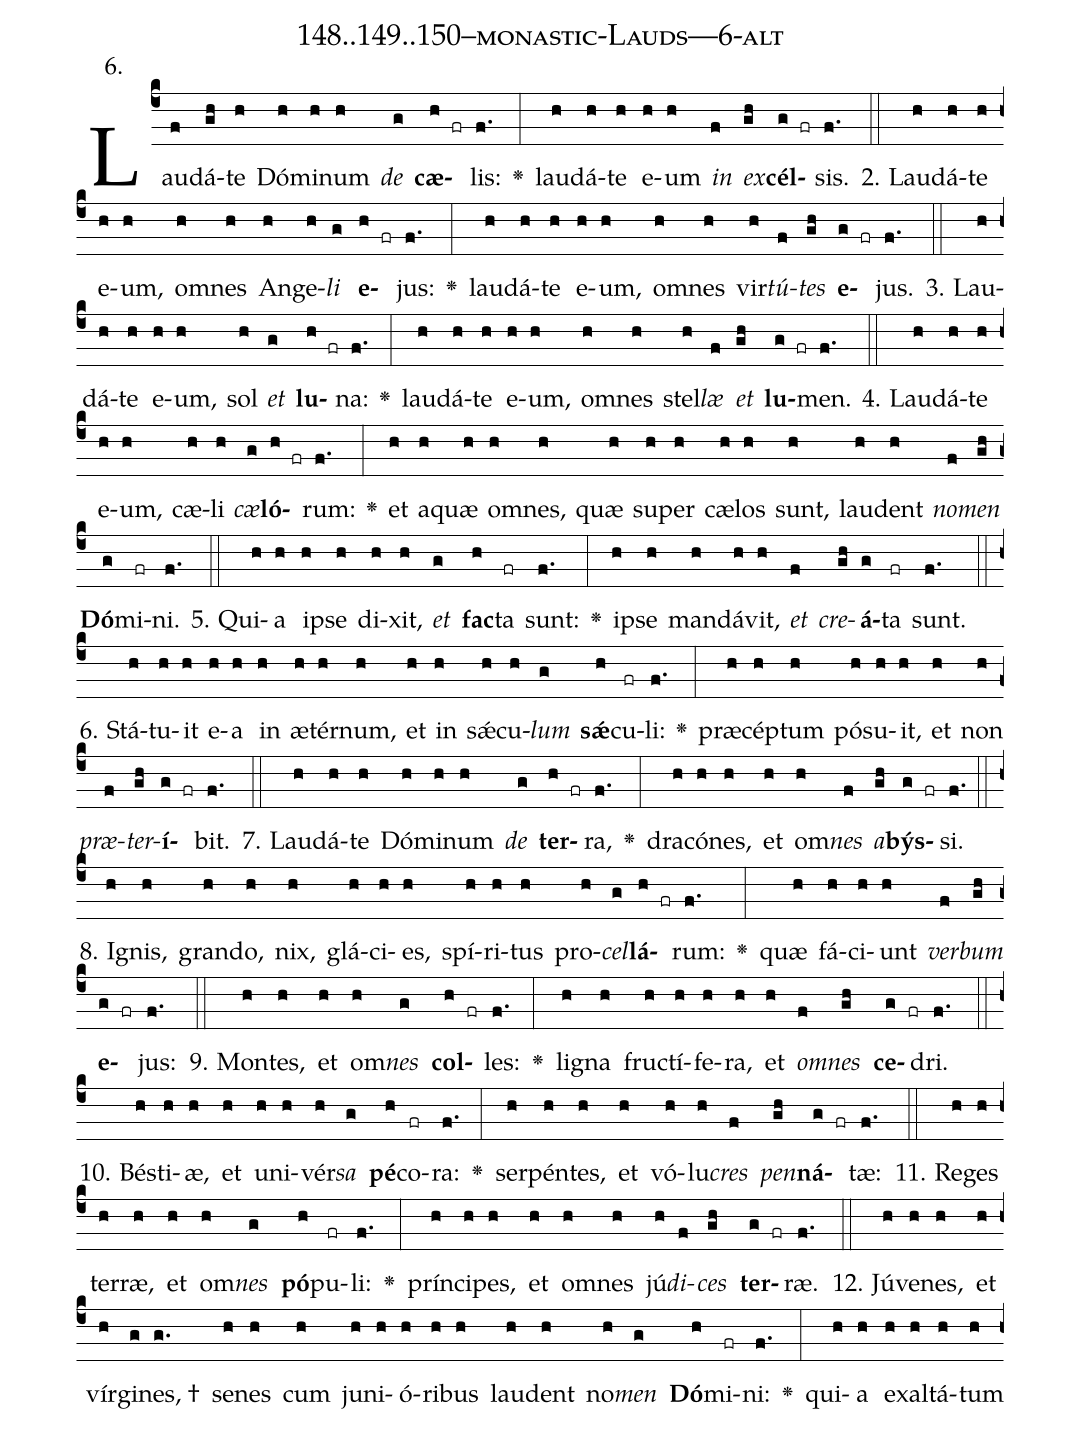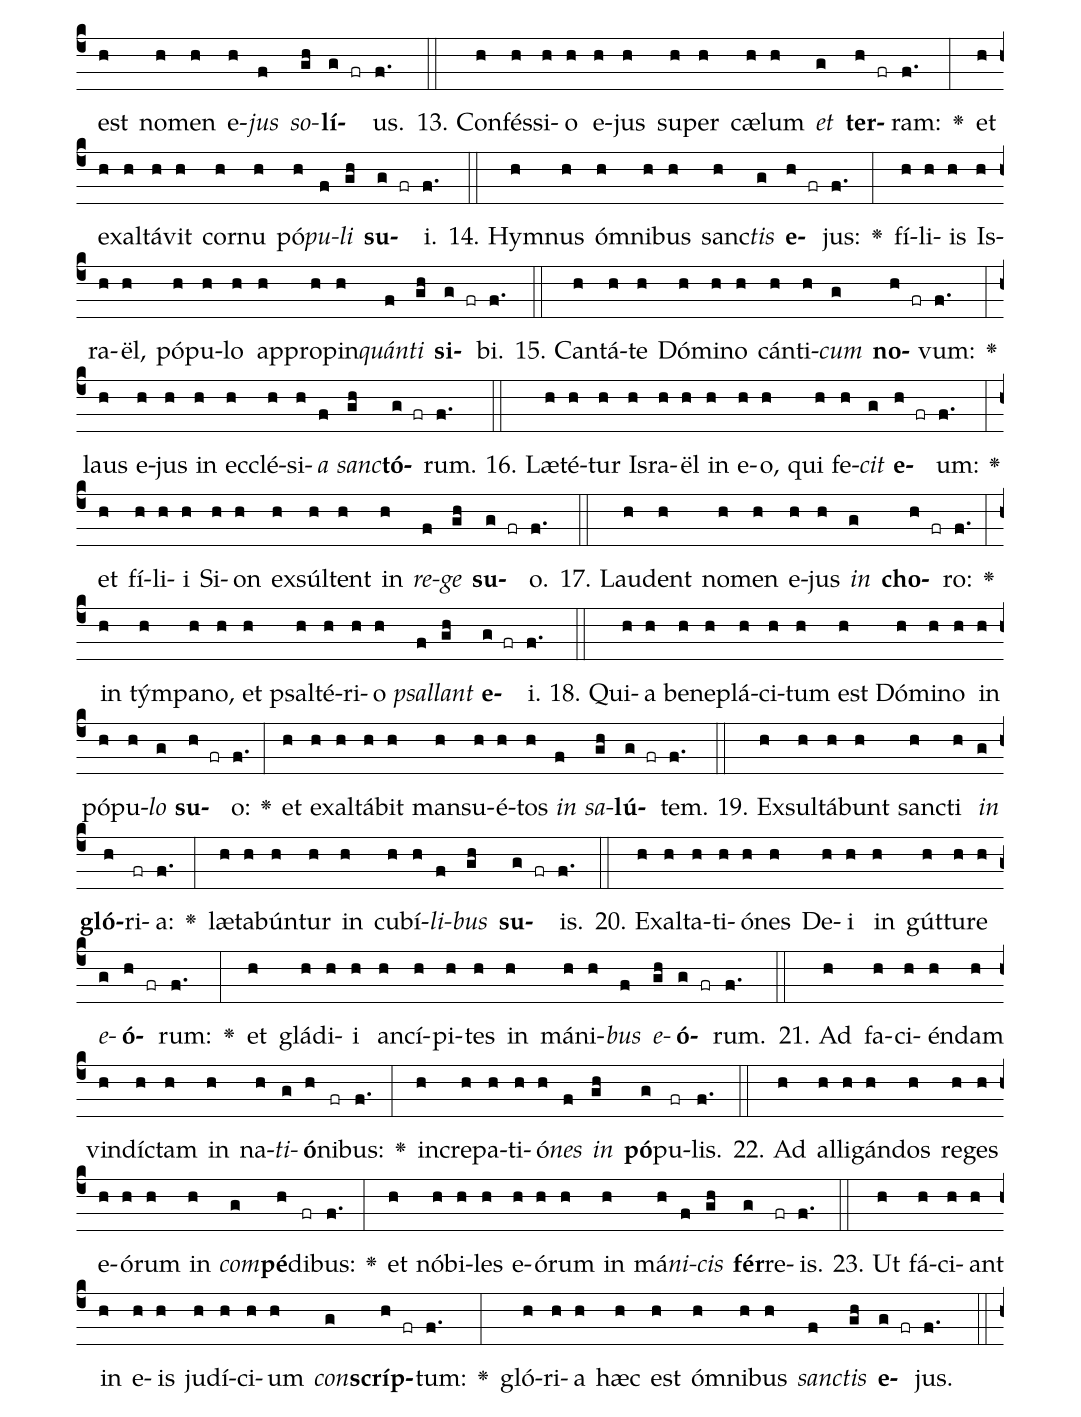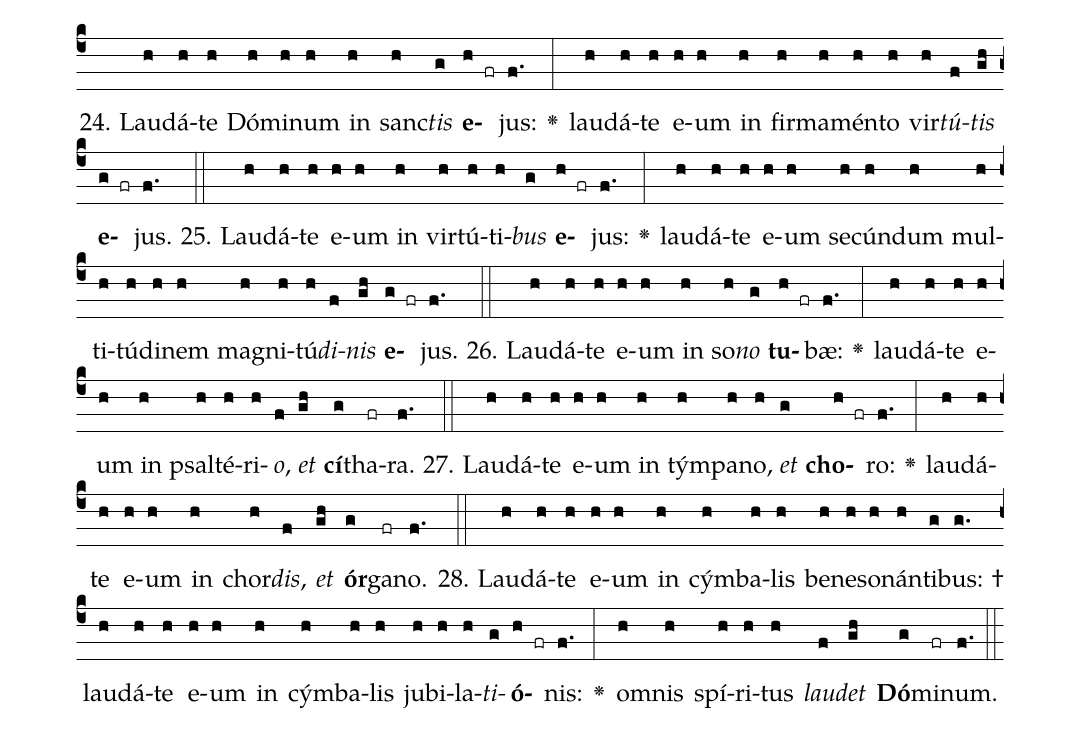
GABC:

name: 148..149..150--monastic-Lauds---6-alt;
annotation: 6.;
%%
(c4)Lau(f)dá(gh)te(h) Dó(h)mi(h)num(h) <i>de</i>(g) <b>cæ</b>(h fr)lis:(f.) <v>\greheightstar</v>(:) lau(h)dá(h)te(h) e(h)um(h) <i>in</i>(f) <i>ex</i>(gh)<b>cél</b>(g fr)sis.(f.) (::)
2. Lau(h)dá(h)te(h) e(h)um,(h) om(h)nes(h) An(h)ge(h)<i>li</i>(g) <b>e</b>(h fr)jus:(f.) <v>\greheightstar</v>(:) lau(h)dá(h)te(h) e(h)um,(h) om(h)nes(h) vir(h)<i>tú</i>(f)<i>tes</i>(gh) <b>e</b>(g fr)jus.(f.) (::)
3. Lau(h)dá(h)te(h) e(h)um,(h) sol(h) <i>et</i>(g) <b>lu</b>(h fr)na:(f.) <v>\greheightstar</v>(:) lau(h)dá(h)te(h) e(h)um,(h) om(h)nes(h) stel(h)<i>læ</i>(f) <i>et</i>(gh) <b>lu</b>(g fr)men.(f.) (::)
4. Lau(h)dá(h)te(h) e(h)um,(h) cæ(h)li(h) <i>cæ</i>(g)<b>ló</b>(h fr)rum:(f.) <v>\greheightstar</v>(:) et(h) a(h)quæ(h) om(h)nes,(h) quæ(h) su(h)per(h) cæ(h)los(h) sunt,(h) lau(h)dent(h) <i>no</i>(f)<i>men</i>(gh) <b>Dó</b>(g)mi(fr)ni.(f.) (::)
5. Qui(h)a(h) ip(h)se(h) di(h)xit,(h) <i>et</i>(g) <b>fac</b>(h)ta(fr) sunt:(f.) <v>\greheightstar</v>(:) ip(h)se(h) man(h)dá(h)vit,(h) <i>et</i>(f) <i>cre</i>(gh)<b>á</b>(g)ta(fr) sunt.(f.) (::)
6. Stá(h)tu(h)it(h) e(h)a(h) in(h) æ(h)tér(h)num,(h) et(h) in(h) sǽ(h)cu(h)<i>lum</i>(g) <b>sǽ</b>(h)cu(fr)li:(f.) <v>\greheightstar</v>(:) præ(h)cép(h)tum(h) pó(h)su(h)it,(h) et(h) non(h) <i>præ</i>(f)<i>ter</i>(gh)<b>í</b>(g fr)bit.(f.) (::)
7. Lau(h)dá(h)te(h) Dó(h)mi(h)num(h) <i>de</i>(g) <b>ter</b>(h fr)ra,(f.) <v>\greheightstar</v>(:) dra(h)có(h)nes,(h) et(h) om(h)<i>nes</i>(f) <i>a</i>(gh)<b>býs</b>(g fr)si.(f.) (::)
8. I(h)gnis,(h) gran(h)do,(h) nix,(h) glá(h)ci(h)es,(h) spí(h)ri(h)tus(h) pro(h)<i>cel</i>(g)<b>lá</b>(h fr)rum:(f.) <v>\greheightstar</v>(:) quæ(h) fá(h)ci(h)unt(h) <i>ver</i>(f)<i>bum</i>(gh) <b>e</b>(g fr)jus:(f.) (::)
9. Mon(h)tes,(h) et(h) om(h)<i>nes</i>(g) <b>col</b>(h fr)les:(f.) <v>\greheightstar</v>(:) li(h)gna(h) fruc(h)tí(h)fe(h)ra,(h) et(h) <i>om</i>(f)<i>nes</i>(gh) <b>ce</b>(g fr)dri.(f.) (::)
10. Bés(h)ti(h)æ,(h) et(h) u(h)ni(h)vér(h)<i>sa</i>(g) <b>pé</b>(h)co(fr)ra:(f.) <v>\greheightstar</v>(:) ser(h)pén(h)tes,(h) et(h) vó(h)lu(h)<i>cres</i>(f) <i>pen</i>(gh)<b>ná</b>(g fr)tæ:(f.) (::)
11. Re(h)ges(h) ter(h)ræ,(h) et(h) om(h)<i>nes</i>(g) <b>pó</b>(h)pu(fr)li:(f.) <v>\greheightstar</v>(:) prín(h)ci(h)pes,(h) et(h) om(h)nes(h) jú(h)<i>di</i>(f)<i>ces</i>(gh) <b>ter</b>(g fr)ræ.(f.) (::)
12. Jú(h)ve(h)nes,(h) et(h) vír(h)gi(g)nes, †(g.) se(h)nes(h) cum(h) ju(h)ni(h)ó(h)ri(h)bus(h) lau(h)dent(h) no(h)<i>men</i>(g) <b>Dó</b>(h)mi(fr)ni:(f.) <v>\greheightstar</v>(:) qui(h)a(h) ex(h)al(h)tá(h)tum(h) est(h) no(h)men(h) e(h)<i>jus</i>(f) <i>so</i>(gh)<b>lí</b>(g fr)us.(f.) (::)
13. Con(h)fés(h)si(h)o(h) e(h)jus(h) su(h)per(h) cæ(h)lum(h) <i>et</i>(g) <b>ter</b>(h fr)ram:(f.) <v>\greheightstar</v>(:) et(h) ex(h)al(h)tá(h)vit(h) cor(h)nu(h) pó(h)<i>pu</i>(f)<i>li</i>(gh) <b>su</b>(g fr)i.(f.) (::)
14. Hym(h)nus(h) óm(h)ni(h)bus(h) sanc(h)<i>tis</i>(g) <b>e</b>(h fr)jus:(f.) <v>\greheightstar</v>(:) fí(h)li(h)is(h) Is(h)ra(h)ël,(h) pó(h)pu(h)lo(h) ap(h)pro(h)pin(h)<i>quán</i>(f)<i>ti</i>(gh) <b>si</b>(g fr)bi.(f.) (::)
15. Can(h)tá(h)te(h) Dó(h)mi(h)no(h) cán(h)ti(h)<i>cum</i>(g) <b>no</b>(h fr)vum:(f.) <v>\greheightstar</v>(:) laus(h) e(h)jus(h) in(h) ec(h)clé(h)si(h)<i>a</i>(f) <i>sanc</i>(gh)<b>tó</b>(g fr)rum.(f.) (::)
16. Læ(h)té(h)tur(h) Is(h)ra(h)ël(h) in(h) e(h)o,(h) qui(h) fe(h)<i>cit</i>(g) <b>e</b>(h fr)um:(f.) <v>\greheightstar</v>(:) et(h) fí(h)li(h)i(h) Si(h)on(h) ex(h)súl(h)tent(h) in(h) <i>re</i>(f)<i>ge</i>(gh) <b>su</b>(g fr)o.(f.) (::)
17. Lau(h)dent(h) no(h)men(h) e(h)jus(h) <i>in</i>(g) <b>cho</b>(h fr)ro:(f.) <v>\greheightstar</v>(:) in(h) tým(h)pa(h)no,(h) et(h) psal(h)té(h)ri(h)o(h) <i>psal</i>(f)<i>lant</i>(gh) <b>e</b>(g fr)i.(f.) (::)
18. Qui(h)a(h) be(h)ne(h)plá(h)ci(h)tum(h) est(h) Dó(h)mi(h)no(h) in(h) pó(h)pu(h)<i>lo</i>(g) <b>su</b>(h fr)o:(f.) <v>\greheightstar</v>(:) et(h) ex(h)al(h)tá(h)bit(h) man(h)su(h)é(h)tos(h) <i>in</i>(f) <i>sa</i>(gh)<b>lú</b>(g fr)tem.(f.) (::)
19. Ex(h)sul(h)tá(h)bunt(h) sanc(h)ti(h) <i>in</i>(g) <b>gló</b>(h)ri(fr)a:(f.) <v>\greheightstar</v>(:) læ(h)ta(h)bún(h)tur(h) in(h) cu(h)bí(h)<i>li</i>(f)<i>bus</i>(gh) <b>su</b>(g fr)is.(f.) (::)
20. Ex(h)al(h)ta(h)ti(h)ó(h)nes(h) De(h)i(h) in(h) gút(h)tu(h)re(h) <i>e</i>(g)<b>ó</b>(h fr)rum:(f.) <v>\greheightstar</v>(:) et(h) glá(h)di(h)i(h) an(h)cí(h)pi(h)tes(h) in(h) má(h)ni(h)<i>bus</i>(f) <i>e</i>(gh)<b>ó</b>(g fr)rum.(f.) (::)
21. Ad(h) fa(h)ci(h)én(h)dam(h) vin(h)díc(h)tam(h) in(h) na(h)<i>ti</i>(g)<b>ó</b>(h)ni(fr)bus:(f.) <v>\greheightstar</v>(:) in(h)cre(h)pa(h)ti(h)ó(h)<i>nes</i>(f) <i>in</i>(gh) <b>pó</b>(g)pu(fr)lis.(f.) (::)
22. Ad(h) al(h)li(h)gán(h)dos(h) re(h)ges(h) e(h)ó(h)rum(h) in(h) <i>com</i>(g)<b>pé</b>(h)di(fr)bus:(f.) <v>\greheightstar</v>(:) et(h) nó(h)bi(h)les(h) e(h)ó(h)rum(h) in(h) má(h)<i>ni</i>(f)<i>cis</i>(gh) <b>fér</b>(g)re(fr)is.(f.) (::)
23. Ut(h) fá(h)ci(h)ant(h) in(h) e(h)is(h) ju(h)dí(h)ci(h)um(h) <i>con</i>(g)<b>scríp</b>(h fr)tum:(f.) <v>\greheightstar</v>(:) gló(h)ri(h)a(h) hæc(h) est(h) óm(h)ni(h)bus(h) <i>sanc</i>(f)<i>tis</i>(gh) <b>e</b>(g fr)jus.(f.) (::)
24. Lau(h)dá(h)te(h) Dó(h)mi(h)num(h) in(h) sanc(h)<i>tis</i>(g) <b>e</b>(h fr)jus:(f.) <v>\greheightstar</v>(:) lau(h)dá(h)te(h) e(h)um(h) in(h) fir(h)ma(h)mén(h)to(h) vir(h)<i>tú</i>(f)<i>tis</i>(gh) <b>e</b>(g fr)jus.(f.) (::)
25. Lau(h)dá(h)te(h) e(h)um(h) in(h) vir(h)tú(h)ti(h)<i>bus</i>(g) <b>e</b>(h fr)jus:(f.) <v>\greheightstar</v>(:) lau(h)dá(h)te(h) e(h)um(h) se(h)cún(h)dum(h) mul(h)ti(h)tú(h)di(h)nem(h) ma(h)gni(h)tú(h)<i>di</i>(f)<i>nis</i>(gh) <b>e</b>(g fr)jus.(f.) (::)
26. Lau(h)dá(h)te(h) e(h)um(h) in(h) so(h)<i>no</i>(g) <b>tu</b>(h fr)bæ:(f.) <v>\greheightstar</v>(:) lau(h)dá(h)te(h) e(h)um(h) in(h) psal(h)té(h)ri(h)<i>o</i>,(f) <i>et</i>(gh) <b>cí</b>(g)tha(fr)ra.(f.) (::)
27. Lau(h)dá(h)te(h) e(h)um(h) in(h) tým(h)pa(h)no,(h) <i>et</i>(g) <b>cho</b>(h fr)ro:(f.) <v>\greheightstar</v>(:) lau(h)dá(h)te(h) e(h)um(h) in(h) chor(h)<i>dis</i>,(f) <i>et</i>(gh) <b>ór</b>(g)ga(fr)no.(f.) (::)
28. Lau(h)dá(h)te(h) e(h)um(h) in(h) cým(h)ba(h)lis(h) be(h)ne(h)so(h)nán(h)ti(g)bus: †(g.) lau(h)dá(h)te(h) e(h)um(h) in(h) cým(h)ba(h)lis(h) ju(h)bi(h)la(h)<i>ti</i>(g)<b>ó</b>(h fr)nis:(f.) <v>\greheightstar</v>(:) om(h)nis(h) spí(h)ri(h)tus(h) <i>lau</i>(f)<i>det</i>(gh) <b>Dó</b>(g)mi(fr)num.(f.) (::)
